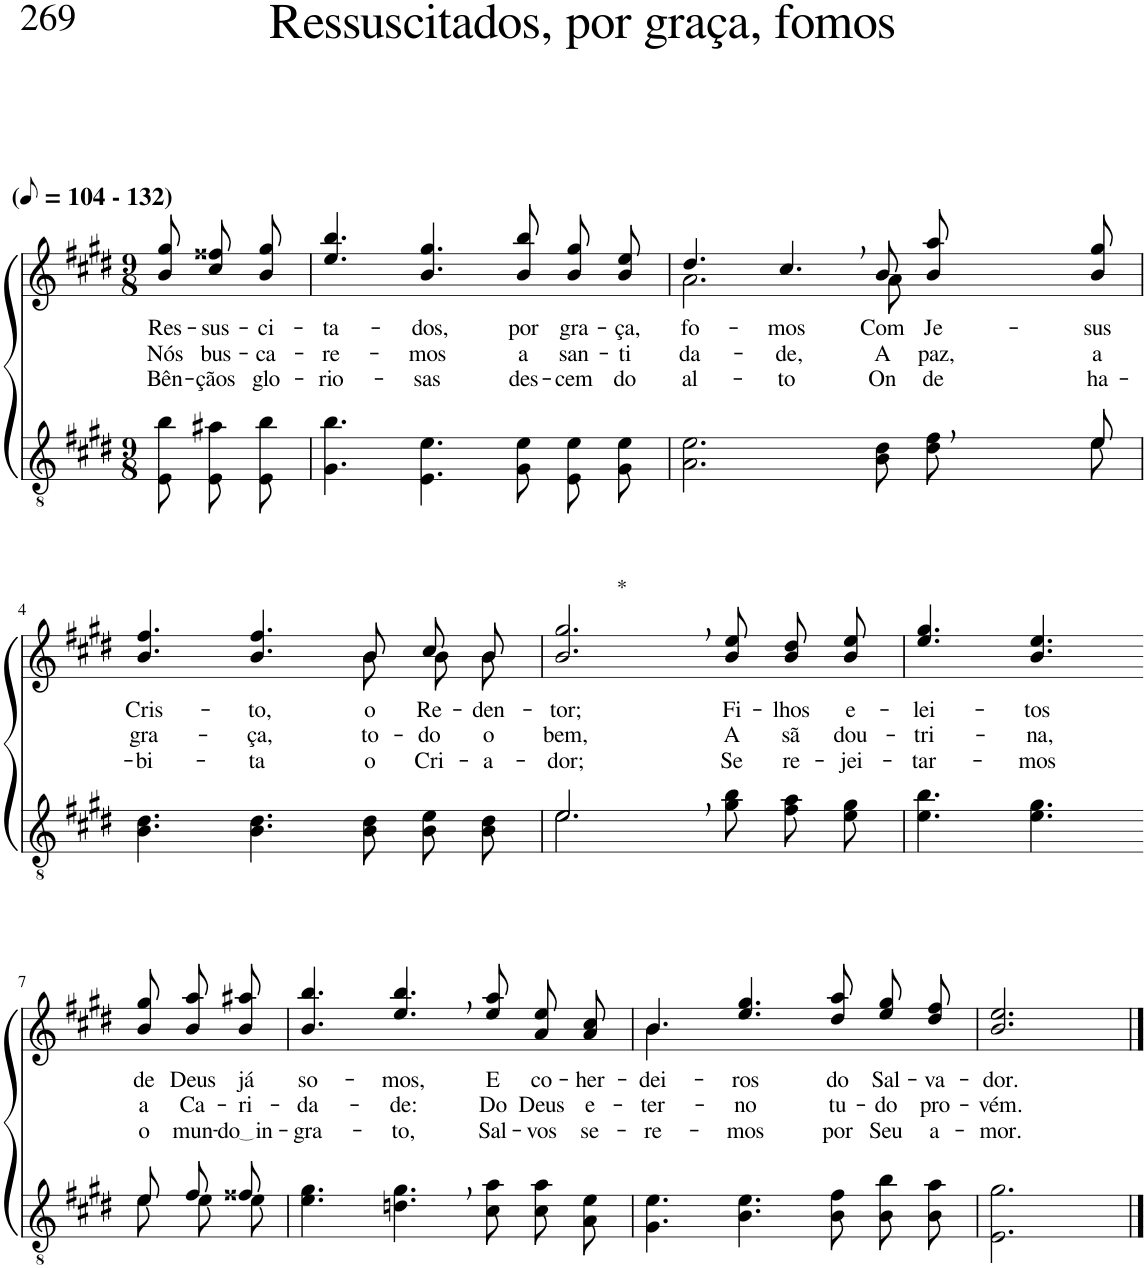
**kern	**kern	**text	**text	**text
*part2	*part1	*part1	*part1	*part1
*staff2	*staff1	*staff1	*staff1	*staff1
*I"Parte III e IV	*I"Parte I e II	*	*	*
*clefGv2	*clefG2	*	*	*
*Trd5c9	*Trd5c9	*	*	*
*k[f#c#g#d#]	*k[f#c#g#d#]	*	*	*
*M9/8	*M9/8	*	*	*
*MM52	*MM52	*	*	*
=1	=1	=1	=1	=1
!	!LO:TX:a:B:t=(	!	!	!
!	!LO:TX:a:B:t=- 132)	!	!	!
!	!	!LO:LY:b	!LO:LY:b	!LO:LY:b
8E\ 8b\L	8b\ 8gg#\L	Res-	Nós	Bên-
!	!	!LO:LY:b	!LO:LY:b	!LO:LY:b
8E\ 8a#X\	8cc#\ 8ff##X\	-sus-	bus-	-çãos
!	!	!LO:LY:b	!LO:LY:b	!LO:LY:b
8E\ 8b\J	8b\ 8gg#\J	-ci-	-ca-	glo-
=2	=2	=2	=2	=2
!	!	!LO:LY:b	!LO:LY:b	!LO:LY:b
4.G#\ 4.b\	4.ee/ 4.bb/	-ta-	-re-	-rio-
!	!	!LO:LY:b	!LO:LY:b	!LO:LY:b
4.E\ 4.e\	4.b/ 4.gg#/	-dos,	-mos	-sas
!	!	!LO:LY:b	!LO:LY:b	!LO:LY:b
8G#\ 8e\L	8b\ 8bb\L	por	a	des-
!	!	!LO:LY:b	!LO:LY:b	!LO:LY:b
8E\ 8e\	8b\ 8gg#\	gra-	san-	-cem
!	!	!LO:LY:b	!LO:LY:b	!LO:LY:b
8G#\ 8e\J	8b\ 8ee\J	-ça,	-ti-	do
=3	=3	=3	=3	=3
*^	*^	*	*	*
!	!	!	!	!LO:LY:b	!LO:LY:b	!LO:LY:b
1ryy	2.A\ 2.e\	4.dd#/	2.a\	fo-	-da-	al-
!	!	!	!	!LO:LY:b	!LO:LY:b	!LO:LY:b
.	.	4.cc#,/	.	-mos	de,	-to
!	!	!	!	!LO:LY:b	!LO:LY:b	!LO:LY:b
.	8B\ 8d#\L	8b\L	8a\	Com	-A	On-
!	!	!	!	!LO:LY:b	!LO:LY:b	!LO:LY:b
.	8d#\ 8f#\	8b\ 8aa\	4ryy	Je-	paz,	-de
!	!	!	!	!LO:LY:b	!LO:LY:b	!LO:LY:b
8e/	8e\J	8b\ 8gg#\J	.	-sus	a	ha-
!!LO:LB:g=z	!!
=4	=4	=4	=4	=4	=4	=4
!	!	!	!	!LO:LY:b	!LO:LY:b	!LO:LY:b
*v	*v	*	*	*	*	*
4.B\ 4.d#\	4.b/ 4.ff#/	2.ryy	Cris-	gra-	-bi-
!	!	!	!LO:LY:b	!LO:LY:b	!LO:LY:b
4.B\ 4.d#\	4.b/ 4.ff#/	.	-to,	-ça,	-ta
!	!	!	!LO:LY:b	!LO:LY:b	!LO:LY:b
8B\ 8d#\L	8b/L	8b\L	o	to-	o
!	!	!	!LO:LY:b	!LO:LY:b	!LO:LY:b
8B\ 8e\	8cc#/	8b\	Re-	-do	Cri-
!	!	!	!LO:LY:b	!LO:LY:b	!LO:LY:b
8B\ 8d#\J	8b/J	8b\J	-den-	o	-a-
=5	=5	=5	=5	=5	=5
*^	*	*	*	*	*
!	!	!LO:TX:a:t=*	!	!	!	!
!	!	!	!	!LO:LY:b	!LO:LY:b	!LO:LY:b
*	*	*v	*v	*	*	*
2.e,\	2.e/	2.b/, 2.gg#/,	-tor;	bem,	-dor;
!	!	!	!LO:LY:b	!LO:LY:b	!LO:LY:b
8g#\ 8b\L	4.ryy	8b\ 8ee\L	Fi-	A	Se
!	!	!	!LO:LY:b	!LO:LY:b	!LO:LY:b
8f#\ 8a\	.	8b\ 8dd#\	-lhos	sã	re-
!	!	!	!LO:LY:b	!LO:LY:b	!LO:LY:b
8e\ 8g#\J	.	8b\ 8ee\J	e-	dou-	-jei-
*v	*v	*	*	*	*
=6	=6	=6	=6	=6
!	!	!LO:LY:b	!LO:LY:b	!LO:LY:b
4.e\ 4.b\	4.ee/ 4.gg#/	-lei-	-tri-	-tar-
!	!	!LO:LY:b	!LO:LY:b	!LO:LY:b
4.e\ 4.g#\	4.b/ 4.ee/	-tos	-na,	-mos
!!LO:LB:g=z
=7-	=7-	=7-	=7-	=7-
*^	*	*	*	*
!	!	!	!LO:LY:b	!LO:LY:b	!LO:LY:b
8e/L	8e\L	8b\ 8gg#\L	de	a	o
!	!	!	!LO:LY:b	!LO:LY:b	!LO:LY:b
8f#/	8e\	8b\ 8aa\	Deus	Ca-	mun-
!	!	!	!LO:LY:b	!LO:LY:b	!LO:LY:b
8f##X/J	8e\J	8b\ 8aa#X\J	já	-ri-	do in
=8	=8	=8	=8	=8	=8
!	!	!	!LO:LY:b	!LO:LY:b	!LO:LY:b
*v	*v	*	*	*	*
4.e\ 4.g#\	4.b/ 4.bb/	so-	-da-	-gra-
!	!	!LO:LY:b	!LO:LY:b	!LO:LY:b
4.dn\, 4.g#\,	4.ee/, 4.bb/,	-mos,	-de:	-to,
!	!	!LO:LY:b	!LO:LY:b	!LO:LY:b
8c#\ 8a\L	8ee\ 8aa\L	E	Do	Sal-
!	!	!LO:LY:b	!LO:LY:b	!LO:LY:b
8c#\ 8a\	8a\ 8ee\	co-	Deus	-vos
!	!	!LO:LY:b	!LO:LY:b	!LO:LY:b
8A\ 8e\J	8a\ 8cc#\J	-her-	e-	se-
=9	=9	=9	=9	=9
!	!	!LO:LY:b	!LO:LY:b	!LO:LY:b
*	*^	*	*	*
4.G#\ 4.e\	4.b/	4.b\	-dei-	-ter-	-re-
!	!	!	!LO:LY:b	!LO:LY:b	!LO:LY:b
4.B\ 4.e\	4.ee/ 4.gg#/	2.ryy	-ros	-no	-mos
!	!	!	!LO:LY:b	!LO:LY:b	!LO:LY:b
8B\ 8f#\L	8dd#\ 8aa\L	.	do	tu-	por
!	!	!	!LO:LY:b	!LO:LY:b	!LO:LY:b
8B\ 8b\	8ee\ 8gg#\	.	Sal-	-do	Seu
!	!	!	!LO:LY:b	!LO:LY:b	!LO:LY:b
8B\ 8a\J	8dd#\ 8ff#\J	.	-va-	pro-	a-
*	*v	*v	*	*	*
=10	=10	=10	=10	=10
!	!	!LO:LY:b	!LO:LY:b	!LO:LY:b
2.E\ 2.g#\	2.b/ 2.ee/	-dor.	-vém.	-mor.
==	==	==	==	==
*-	*-	*-	*-	*-
